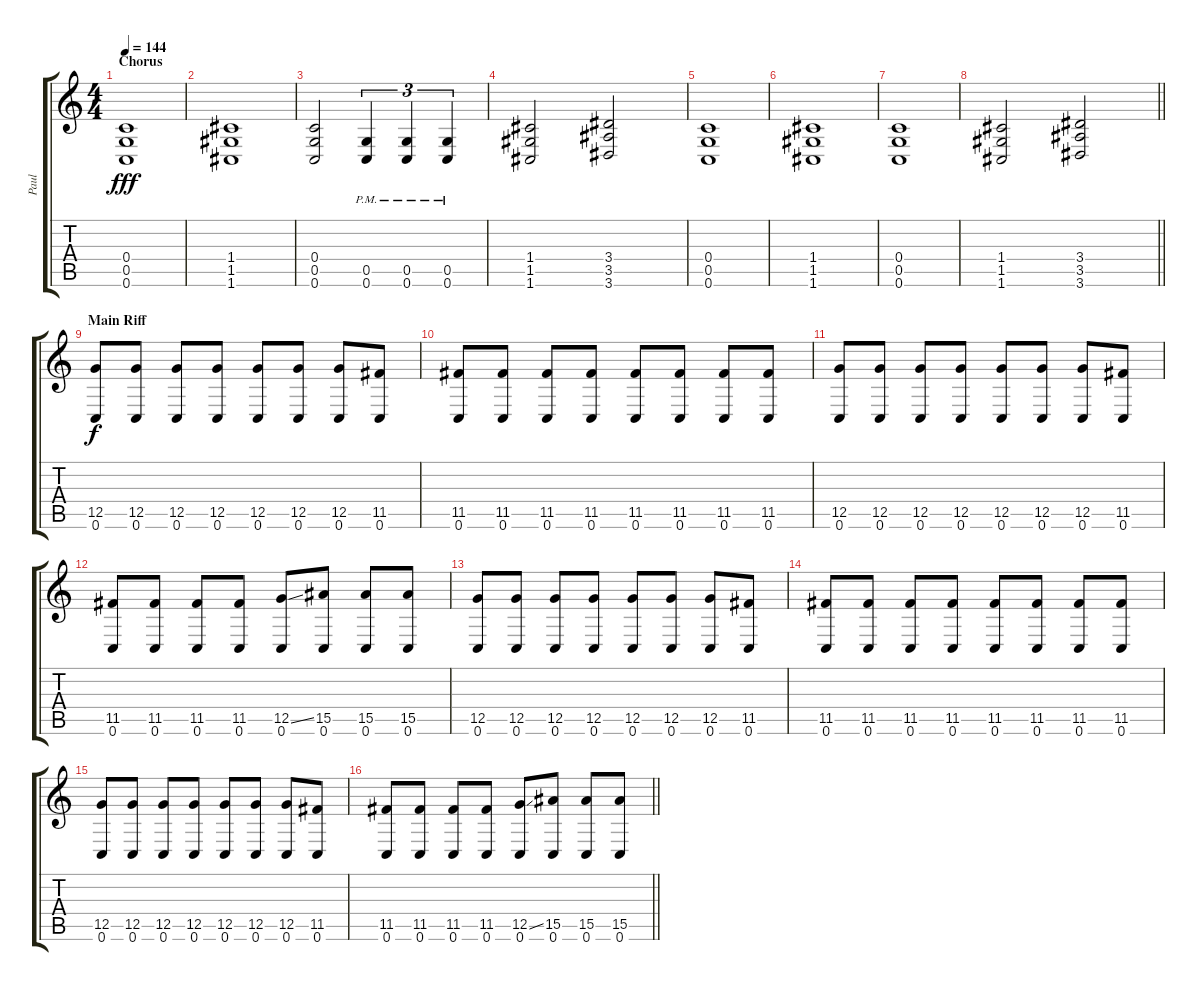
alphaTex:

\track ("Paul" "Paul") {instrument distortionguitar}
\staff {score tabs}
\tuning (D4 A3 F3 C3 G2 C2) {hide}
\ts (4 4)
\section ("" "Chorus")
\tempo 144
\clef g2
\ks c
(0.4 0.5 0.6).1{dy fff volume 13 instrument distortionguitar} |
(1.4 1.5 1.6).1 |
(0.4 0.5 0.6).2 (0.5 0.6{pm}).4{tu (3 2)} (0.5 0.6{pm}).4{tu (3 2)} (0.5 0.6{pm}).4{tu (3 2)} |
(1.4 1.5 1.6).2 (3.4 3.5 3.6).2 |
(0.4 0.5 0.6).1 |
(1.4 1.5 1.6).1 |
(0.4 0.5 0.6).1 |
\barLineRight lightlight
(1.4 1.5 1.6).2 (3.4 3.5 3.6).2 |
\section ("" "Main Riff")
(12.5 0.6).8{dy f} (12.5 0.6).8 (12.5 0.6).8 (12.5 0.6).8 (12.5 0.6).8 (12.5 0.6).8 (12.5 0.6).8 (11.5 0.6).8 |
(11.5 0.6).8 (11.5 0.6).8 (11.5 0.6).8 (11.5 0.6).8 (11.5 0.6).8 (11.5 0.6).8 (11.5 0.6).8 (11.5 0.6).8 |
(12.5 0.6).8 (12.5 0.6).8 (12.5 0.6).8 (12.5 0.6).8 (12.5 0.6).8 (12.5 0.6).8 (12.5 0.6).8 (11.5 0.6).8 |
(11.5 0.6).8 (11.5 0.6).8 (11.5 0.6).8 (11.5 0.6).8 (12.5{ss} 0.6).8 (15.5 0.6).8 (15.5 0.6).8 (15.5 0.6).8 |
(12.5 0.6).8 (12.5 0.6).8 (12.5 0.6).8 (12.5 0.6).8 (12.5 0.6).8 (12.5 0.6).8 (12.5 0.6).8 (11.5 0.6).8 |
(11.5 0.6).8 (11.5 0.6).8 (11.5 0.6).8 (11.5 0.6).8 (11.5 0.6).8 (11.5 0.6).8 (11.5 0.6).8 (11.5 0.6).8 |
(12.5 0.6).8 (12.5 0.6).8 (12.5 0.6).8 (12.5 0.6).8 (12.5 0.6).8 (12.5 0.6).8 (12.5 0.6).8 (11.5 0.6).8 |
\barLineRight lightlight
(11.5 0.6).8 (11.5 0.6).8 (11.5 0.6).8 (11.5 0.6).8 (12.5{ss} 0.6).8 (15.5 0.6).8 (15.5 0.6).8 (15.5 0.6).8
